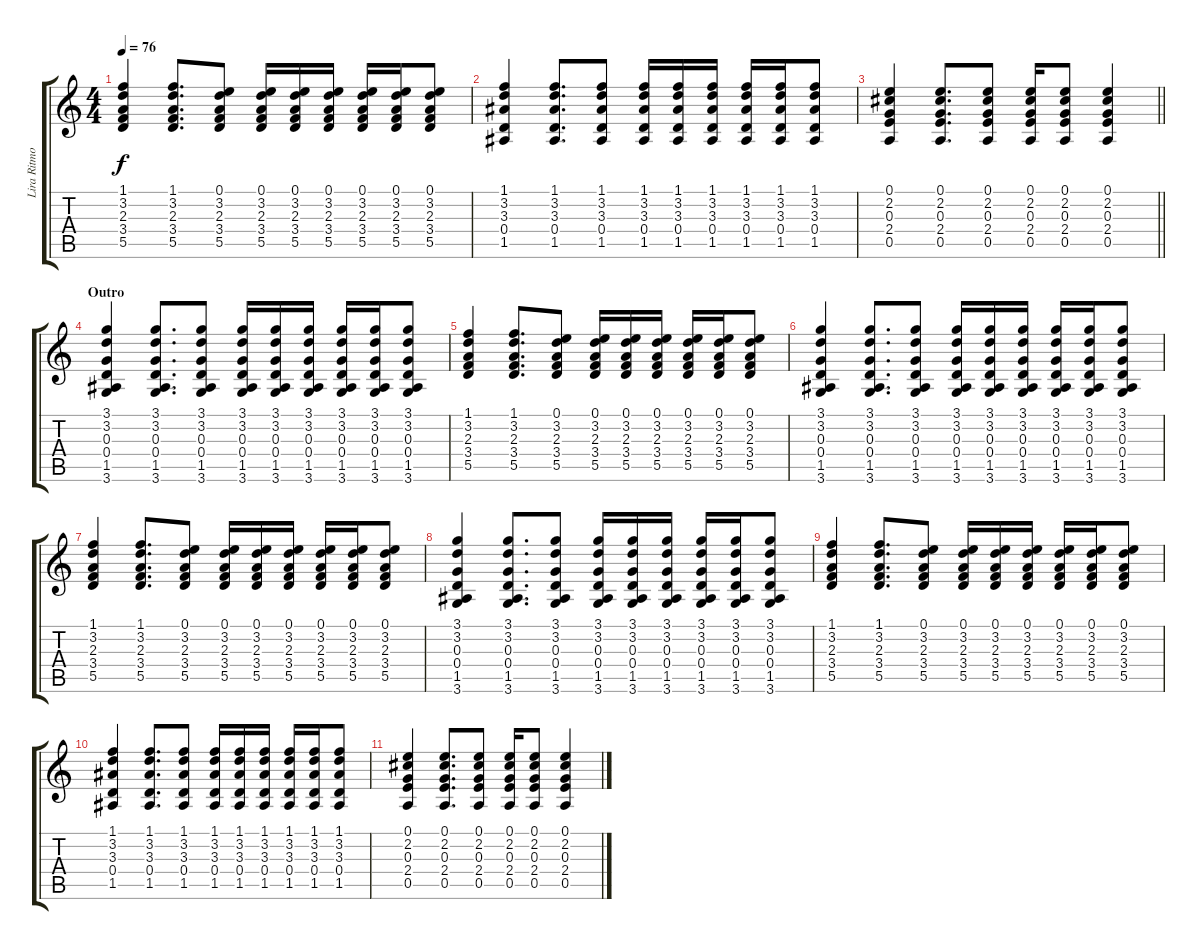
\track ("Lira Ritmo" "Lira Ritmo") {instrument acousticguitarsteel}
\staff {score tabs}
\tuning (E4 B3 G3 D3 A2 E2) {hide}
\ts (4 4)
\tempo 76
\clef g2
\ks c
(1.1 3.2 2.3 3.4 5.5).4{dy f} (1.1 3.2 2.3 3.4 5.5).8{d} (0.1 3.2 2.3 3.4 5.5).8 (0.1 3.2 2.3 3.4 5.5).16 (0.1 3.2 2.3 3.4 5.5).16 (0.1 3.2 2.3 3.4 5.5).16 (0.1 3.2 2.3 3.4 5.5).16 (0.1 3.2 2.3 3.4 5.5).16 (0.1 3.2 2.3 3.4 5.5).8 |
(1.1 3.2 3.3 0.4 1.5).4 (1.1 3.2 3.3 0.4 1.5).8{d} (1.1 3.2 3.3 0.4 1.5).8 (1.1 3.2 3.3 0.4 1.5).16 (1.1 3.2 3.3 0.4 1.5).16 (1.1 3.2 3.3 0.4 1.5).16 (1.1 3.2 3.3 0.4 1.5).16 (1.1 3.2 3.3 0.4 1.5).16 (1.1 3.2 3.3 0.4 1.5).8 |
\barLineRight lightlight
(0.1 2.2 0.3 2.4 0.5).4 (0.1 2.2 0.3 2.4 0.5).8{d} (0.1 2.2 0.3 2.4 0.5).8 (0.1 2.2 0.3 2.4 0.5).16 (0.1 2.2 0.3 2.4 0.5).8 (0.1 2.2 0.3 2.4 0.5).4 |
\section ("" "Outro")
(3.1 3.2 0.3 0.4 1.5 3.6).4{balance 8} (3.1 3.2 0.3 0.4 1.5 3.6).8{d balance 8} (3.1 3.2 0.3 0.4 1.5 3.6).8{balance 8} (3.1 3.2 0.3 0.4 1.5 3.6).16{balance 8} (3.1 3.2 0.3 0.4 1.5 3.6).16 (3.1 3.2 0.3 0.4 1.5 3.6).16 (3.1 3.2 0.3 0.4 1.5 3.6).16 (3.1 3.2 0.3 0.4 1.5 3.6).16 (3.1 3.2 0.3 0.4 1.5 3.6).8 |
(1.1 3.2 2.3 3.4 5.5).4 (1.1 3.2 2.3 3.4 5.5).8{d} (0.1 3.2 2.3 3.4 5.5).8 (0.1 3.2 2.3 3.4 5.5).16 (0.1 3.2 2.3 3.4 5.5).16 (0.1 3.2 2.3 3.4 5.5).16 (0.1 3.2 2.3 3.4 5.5).16 (0.1 3.2 2.3 3.4 5.5).16 (0.1 3.2 2.3 3.4 5.5).8 |
(3.1 3.2 0.3 0.4 1.5 3.6).4{balance 8} (3.1 3.2 0.3 0.4 1.5 3.6).8{d balance 8} (3.1 3.2 0.3 0.4 1.5 3.6).8{balance 8} (3.1 3.2 0.3 0.4 1.5 3.6).16{balance 8} (3.1 3.2 0.3 0.4 1.5 3.6).16 (3.1 3.2 0.3 0.4 1.5 3.6).16 (3.1 3.2 0.3 0.4 1.5 3.6).16 (3.1 3.2 0.3 0.4 1.5 3.6).16 (3.1 3.2 0.3 0.4 1.5 3.6).8 |
(1.1 3.2 2.3 3.4 5.5).4 (1.1 3.2 2.3 3.4 5.5).8{d} (0.1 3.2 2.3 3.4 5.5).8 (0.1 3.2 2.3 3.4 5.5).16 (0.1 3.2 2.3 3.4 5.5).16 (0.1 3.2 2.3 3.4 5.5).16 (0.1 3.2 2.3 3.4 5.5).16 (0.1 3.2 2.3 3.4 5.5).16 (0.1 3.2 2.3 3.4 5.5).8 |
(3.1 3.2 0.3 0.4 1.5 3.6).4{balance 8} (3.1 3.2 0.3 0.4 1.5 3.6).8{d balance 8} (3.1 3.2 0.3 0.4 1.5 3.6).8{balance 8} (3.1 3.2 0.3 0.4 1.5 3.6).16{balance 8} (3.1 3.2 0.3 0.4 1.5 3.6).16 (3.1 3.2 0.3 0.4 1.5 3.6).16 (3.1 3.2 0.3 0.4 1.5 3.6).16 (3.1 3.2 0.3 0.4 1.5 3.6).16 (3.1 3.2 0.3 0.4 1.5 3.6).8 |
(1.1 3.2 2.3 3.4 5.5).4 (1.1 3.2 2.3 3.4 5.5).8{d} (0.1 3.2 2.3 3.4 5.5).8 (0.1 3.2 2.3 3.4 5.5).16 (0.1 3.2 2.3 3.4 5.5).16 (0.1 3.2 2.3 3.4 5.5).16 (0.1 3.2 2.3 3.4 5.5).16 (0.1 3.2 2.3 3.4 5.5).16 (0.1 3.2 2.3 3.4 5.5).8 |
(1.1 3.2 3.3 0.4 1.5).4 (1.1 3.2 3.3 0.4 1.5).8{d} (1.1 3.2 3.3 0.4 1.5).8 (1.1 3.2 3.3 0.4 1.5).16 (1.1 3.2 3.3 0.4 1.5).16 (1.1 3.2 3.3 0.4 1.5).16 (1.1 3.2 3.3 0.4 1.5).16 (1.1 3.2 3.3 0.4 1.5).16 (1.1 3.2 3.3 0.4 1.5).8 |
(0.1 2.2 0.3 2.4 0.5).4 (0.1 2.2 0.3 2.4 0.5).8{d} (0.1 2.2 0.3 2.4 0.5).8 (0.1 2.2 0.3 2.4 0.5).16 (0.1 2.2 0.3 2.4 0.5).8 (0.1 2.2 0.3 2.4 0.5).4
